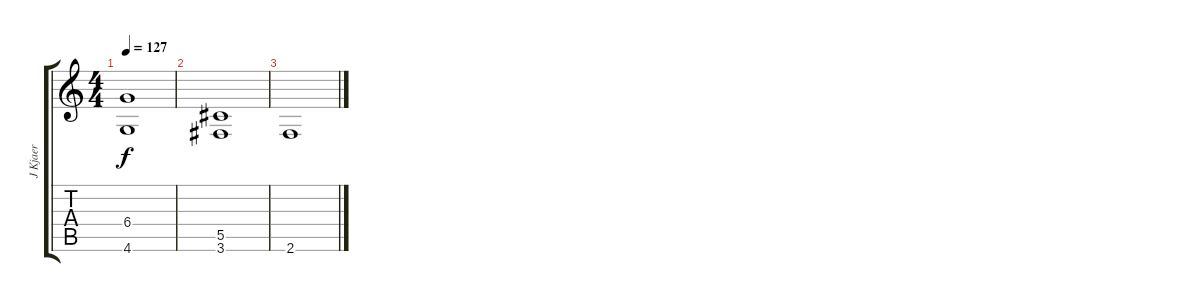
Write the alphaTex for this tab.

\track ("J Kjaer" "J Kjaer") {instrument overdrivenguitar}
\staff {score tabs}
\tuning (Eb4 Bb3 Gb3 Db3 Ab2 Eb2) {hide}
\ts (4 4)
\tempo 127
\clef g2
\ks c
(6.4 4.6).1{dy f} |
(5.5 3.6).1 |
2.6.1
